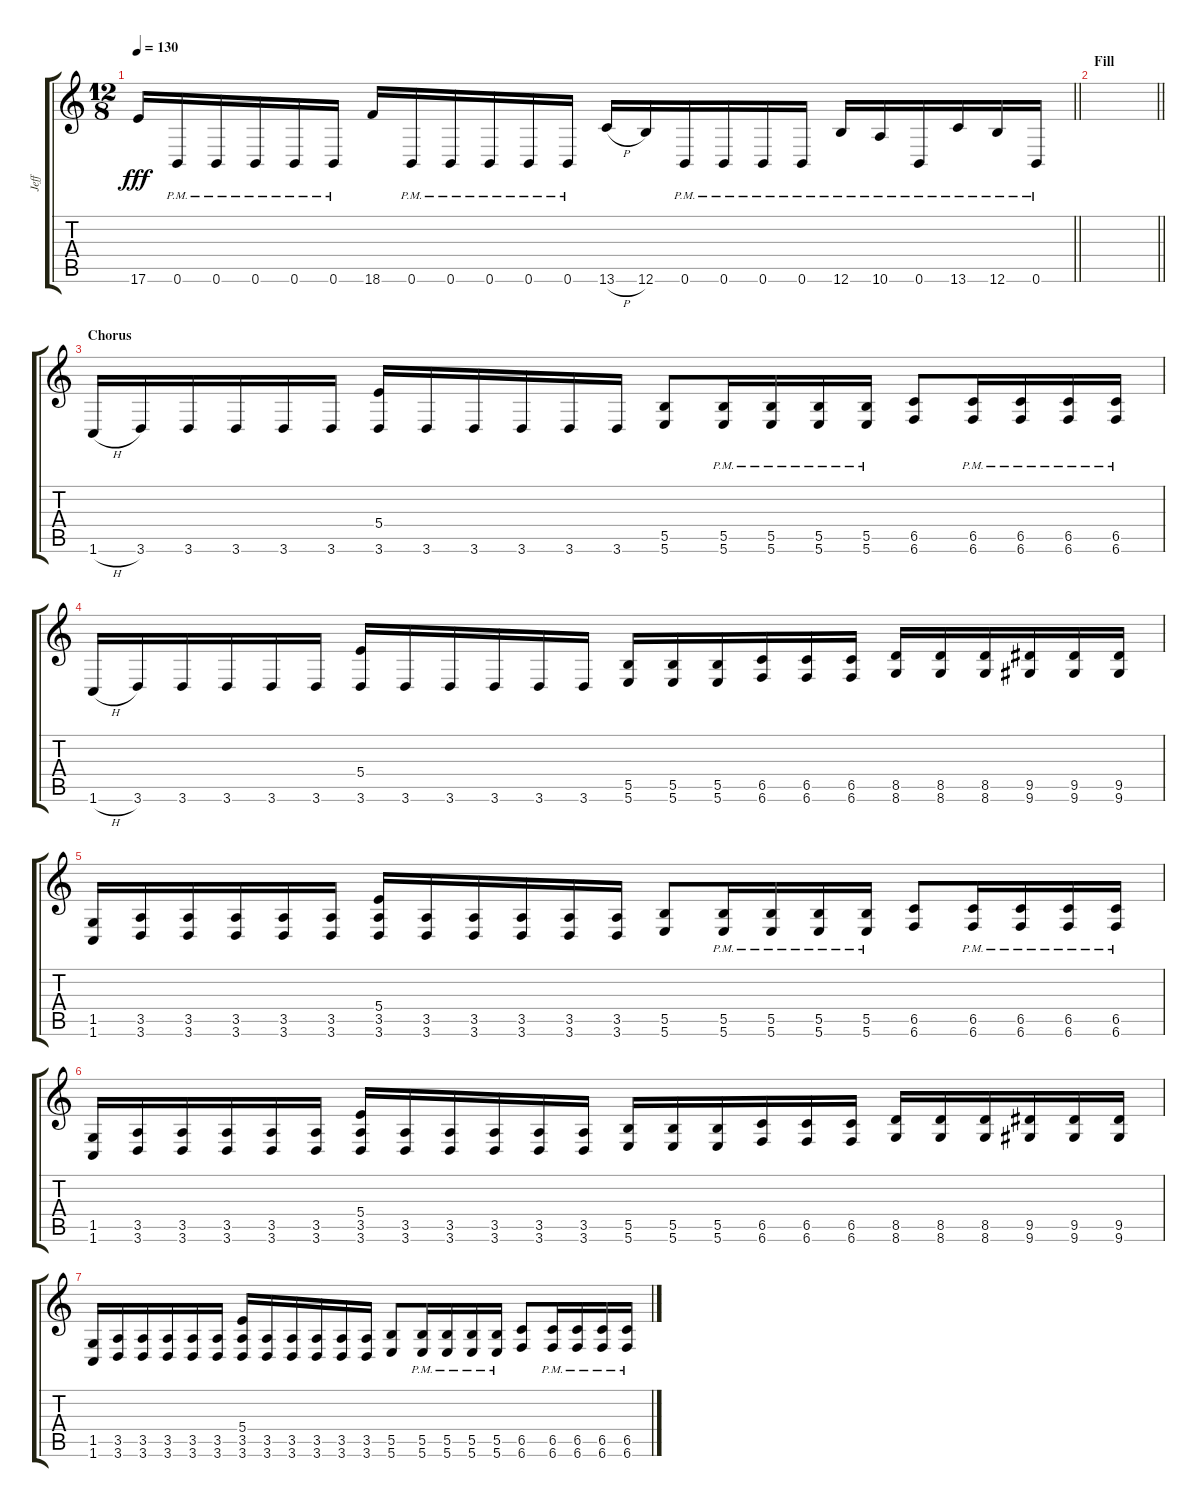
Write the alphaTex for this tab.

\track ("Jeff" "Jeff") {instrument distortionguitar}
\staff {score tabs}
\tuning (Db4 Ab3 E3 B2 Gb2 B1) {hide}
\ts (12 8)
\tempo 130
\clef g2
\barLineRight lightlight
\ks c
17.6.16{dy fff} 0.6{pm}.16 0.6{pm}.16 0.6{pm}.16 0.6{pm}.16 0.6{pm}.16 18.6.16 0.6{pm}.16 0.6{pm}.16 0.6{pm}.16 0.6{pm}.16 0.6{pm}.16 13.6{h}.16 12.6.16 0.6{pm}.16 0.6{pm}.16 0.6{pm}.16 0.6{pm}.16 12.6{pm}.16 10.6{pm}.16 0.6{pm}.16 13.6{pm}.16 12.6{pm}.16 0.6{pm}.16 |
\section ("" "Fill")
\barLineRight lightlight
|
\section ("" "Chorus")
1.6{h}.16 3.6.16 3.6.16 3.6.16 3.6.16 3.6.16 (5.4 3.6).16 3.6.16 3.6.16 3.6.16 3.6.16 3.6.16 (5.5 5.6).8 (5.5{pm} 5.6{pm}).16 (5.5{pm} 5.6{pm}).16 (5.5{pm} 5.6{pm}).16 (5.5{pm} 5.6{pm}).16 (6.5 6.6).8 (6.5{pm} 6.6{pm}).16 (6.5{pm} 6.6{pm}).16 (6.5{pm} 6.6{pm}).16 (6.5{pm} 6.6{pm}).16 |
1.6{h}.16 3.6.16 3.6.16 3.6.16 3.6.16 3.6.16 (5.4 3.6).16 3.6.16 3.6.16 3.6.16 3.6.16 3.6.16 (5.5 5.6).16 (5.5 5.6).16 (5.5 5.6).16 (6.5 6.6).16 (6.5 6.6).16 (6.5 6.6).16 (8.5 8.6).16 (8.5 8.6).16 (8.5 8.6).16 (9.5 9.6).16 (9.5 9.6).16 (9.5 9.6).16 |
(1.5 1.6).16 (3.5 3.6).16 (3.5 3.6).16 (3.5 3.6).16 (3.5 3.6).16 (3.5 3.6).16 (5.4 3.5 3.6).16 (3.5 3.6).16 (3.5 3.6).16 (3.5 3.6).16 (3.5 3.6).16 (3.5 3.6).16 (5.5 5.6).8 (5.5{pm} 5.6{pm}).16 (5.5{pm} 5.6{pm}).16 (5.5{pm} 5.6{pm}).16 (5.5{pm} 5.6{pm}).16 (6.5 6.6).8 (6.5{pm} 6.6{pm}).16 (6.5{pm} 6.6{pm}).16 (6.5{pm} 6.6{pm}).16 (6.5{pm} 6.6{pm}).16 |
(1.5 1.6).16 (3.5 3.6).16 (3.5 3.6).16 (3.5 3.6).16 (3.5 3.6).16 (3.5 3.6).16 (5.4 3.5 3.6).16 (3.5 3.6).16 (3.5 3.6).16 (3.5 3.6).16 (3.5 3.6).16 (3.5 3.6).16 (5.5 5.6).16 (5.5 5.6).16 (5.5 5.6).16 (6.5 6.6).16 (6.5 6.6).16 (6.5 6.6).16 (8.5 8.6).16 (8.5 8.6).16 (8.5 8.6).16 (9.5 9.6).16 (9.5 9.6).16 (9.5 9.6).16 |
(1.5 1.6).16 (3.5 3.6).16 (3.5 3.6).16 (3.5 3.6).16 (3.5 3.6).16 (3.5 3.6).16 (5.4 3.5 3.6).16 (3.5 3.6).16 (3.5 3.6).16 (3.5 3.6).16 (3.5 3.6).16 (3.5 3.6).16 (5.5 5.6).8 (5.5{pm} 5.6{pm}).16 (5.5{pm} 5.6{pm}).16 (5.5{pm} 5.6{pm}).16 (5.5{pm} 5.6{pm}).16 (6.5 6.6).8 (6.5{pm} 6.6{pm}).16 (6.5{pm} 6.6{pm}).16 (6.5{pm} 6.6{pm}).16 (6.5{pm} 6.6{pm}).16
